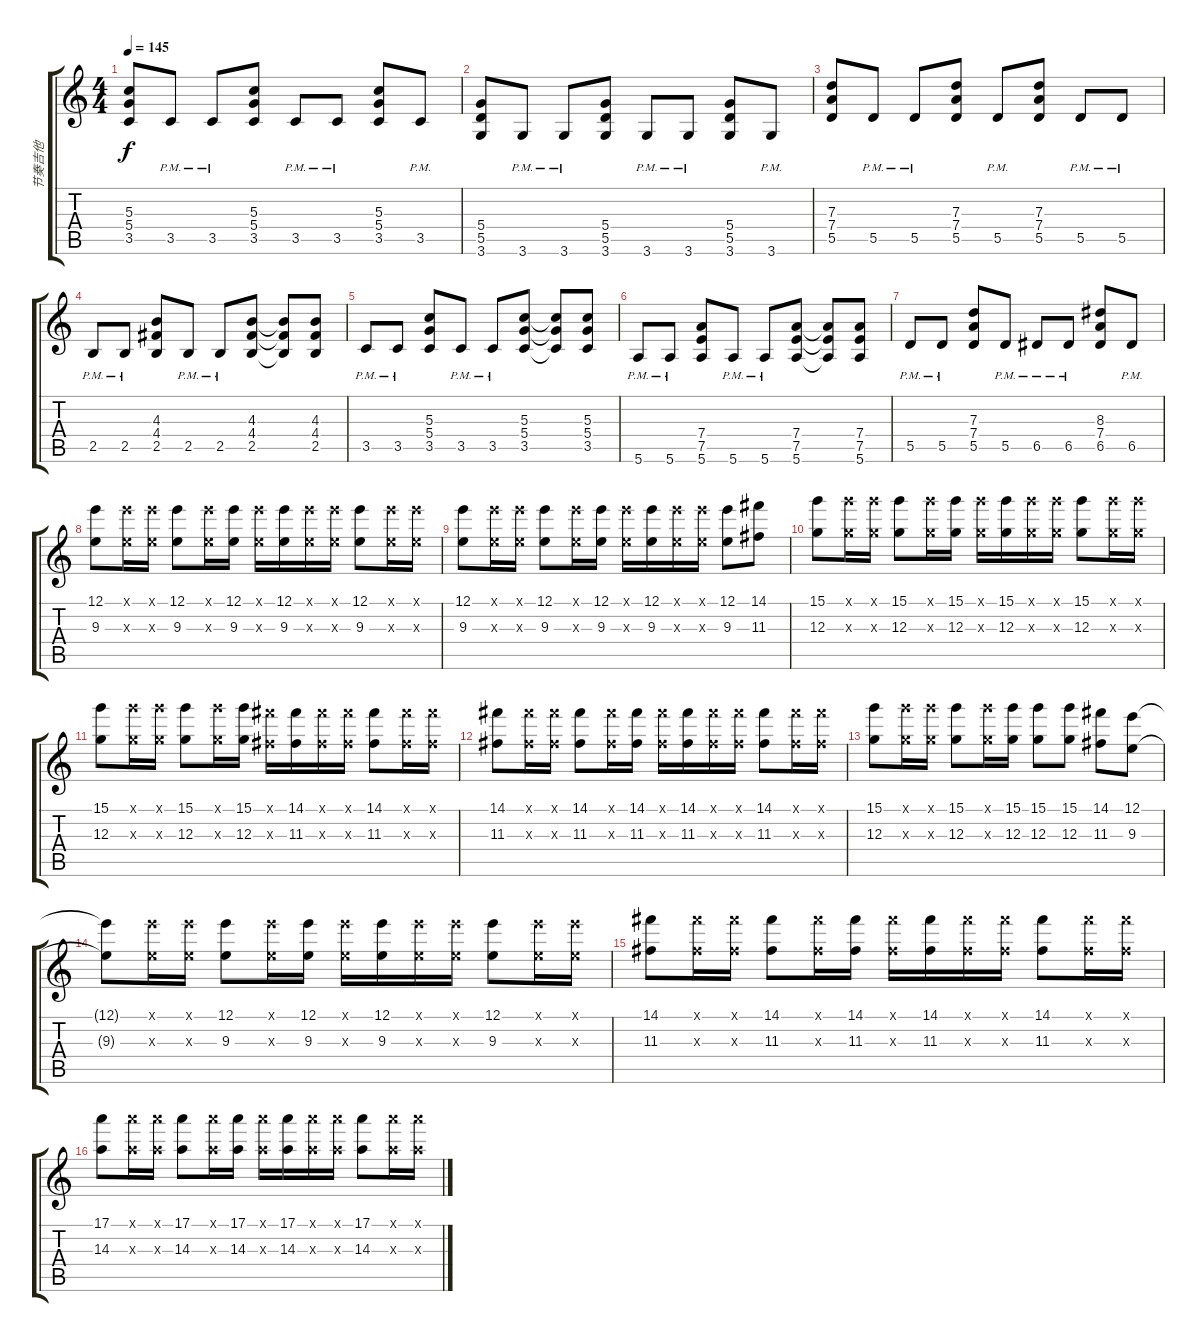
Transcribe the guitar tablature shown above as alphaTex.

\track ("节奏吉他" "节奏吉他") {instrument distortionguitar}
\staff {score tabs}
\tuning (E4 B3 G3 D3 A2 E2) {hide}
\ts (4 4)
\tempo 145
\clef g2
\ks c
(5.3 5.4 3.5).8{dy f} 3.5{pm}.8 3.5{pm}.8 (5.3 5.4 3.5).8 3.5{pm}.8 3.5{pm}.8 (5.3 5.4 3.5).8 3.5{pm}.8 |
(5.4 5.5 3.6).8 3.6{pm}.8 3.6{pm}.8 (5.4 5.5 3.6).8 3.6{pm}.8 3.6{pm}.8 (5.4 5.5 3.6).8 3.6{pm}.8 |
(7.3 7.4 5.5).8 5.5{pm}.8 5.5{pm}.8 (7.3 7.4 5.5).8 5.5{pm}.8 (7.3 7.4 5.5).8 5.5{pm}.8 5.5{pm}.8 |
2.5{pm}.8 2.5{pm}.8 (4.3 4.4 2.5).8 2.5{pm}.8 2.5{pm}.8 (4.3 4.4 2.5).8 (4.3{t} 4.4{t} 2.5{t}).8 (4.3 4.4 2.5).8 |
3.5{pm}.8 3.5{pm}.8 (5.3 5.4 3.5).8 3.5{pm}.8 3.5{pm}.8 (5.3 5.4 3.5).8 (5.3{t} 5.4{t} 3.5{t}).8 (5.3 5.4 3.5).8 |
5.6{pm}.8 5.6{pm}.8 (7.4 7.5 5.6).8 5.6{pm}.8 5.6{pm}.8 (7.4 7.5 5.6).8 (7.4{t} 7.5{t} 5.6{t}).8 (7.4 7.5 5.6).8 |
5.5{pm}.8 5.5{pm}.8 (7.3 7.4 5.5).8 5.5{pm}.8 6.5{pm}.8 6.5{pm}.8 (8.3 7.4 6.5).8 6.5{pm}.8 |
(12.1 9.3).8{volume 7} (12.1{x} 9.3{x}).16 (12.1{x} 9.3{x}).16 (12.1 9.3).8 (12.1{x} 9.3{x}).16 (12.1 9.3).16 (12.1{x} 9.3{x}).16 (12.1 9.3).16 (12.1{x} 9.3{x}).16 (12.1{x} 9.3{x}).16 (12.1 9.3).8 (12.1{x} 9.3{x}).16 (12.1{x} 9.3{x}).16 |
(12.1 9.3).8 (12.1{x} 9.3{x}).16 (12.1{x} 9.3{x}).16 (12.1 9.3).8 (12.1{x} 9.3{x}).16 (12.1 9.3).16 (12.1{x} 9.3{x}).16 (12.1 9.3).16 (12.1{x} 9.3{x}).16 (12.1{x} 9.3{x}).16 (12.1 9.3).8 (14.1 11.3).8 |
(15.1 12.3).8 (15.1{x} 12.3{x}).16 (15.1{x} 12.3{x}).16 (15.1 12.3).8 (15.1{x} 12.3{x}).16 (15.1 12.3).16 (15.1{x} 12.3{x}).16 (15.1 12.3).16 (15.1{x} 12.3{x}).16 (15.1{x} 12.3{x}).16 (15.1 12.3).8 (15.1{x} 12.3{x}).16 (15.1{x} 12.3{x}).16 |
(15.1 12.3).8 (15.1{x} 12.3{x}).16 (15.1{x} 12.3{x}).16 (15.1 12.3).8 (15.1{x} 12.3{x}).16 (15.1 12.3).16 (14.1{x} 11.3{x}).16 (14.1 11.3).16 (14.1{x} 11.3{x}).16 (14.1{x} 11.3{x}).16 (14.1 11.3).8 (14.1{x} 11.3{x}).16 (14.1{x} 11.3{x}).16 |
(14.1 11.3).8 (14.1{x} 11.3{x}).16 (14.1{x} 11.3{x}).16 (14.1 11.3).8 (14.1{x} 11.3{x}).16 (14.1 11.3).16 (14.1{x} 11.3{x}).16 (14.1 11.3).16 (14.1{x} 11.3{x}).16 (14.1{x} 11.3{x}).16 (14.1 11.3).8 (14.1{x} 11.3{x}).16 (14.1{x} 11.3{x}).16 |
(15.1 12.3).8 (15.1{x} 12.3{x}).16 (15.1{x} 12.3{x}).16 (15.1 12.3).8 (15.1{x} 12.3{x}).16 (15.1 12.3).16 (15.1 12.3).8 (15.1 12.3).8 (14.1 11.3).8 (12.1 9.3).8 |
(12.1{t} 9.3{t}).8 (12.1{x} 9.3{x}).16 (12.1{x} 9.3{x}).16 (12.1 9.3).8 (12.1{x} 9.3{x}).16 (12.1 9.3).16 (12.1{x} 9.3{x}).16 (12.1 9.3).16 (12.1{x} 9.3{x}).16 (12.1{x} 9.3{x}).16 (12.1 9.3).8 (12.1{x} 9.3{x}).16 (12.1{x} 9.3{x}).16 |
(14.1 11.3).8 (14.1{x} 11.3{x}).16 (14.1{x} 11.3{x}).16 (14.1 11.3).8 (14.1{x} 11.3{x}).16 (14.1 11.3).16 (14.1{x} 11.3{x}).16 (14.1 11.3).16 (14.1{x} 11.3{x}).16 (14.1{x} 11.3{x}).16 (14.1 11.3).8 (14.1{x} 11.3{x}).16 (14.1{x} 11.3{x}).16 |
(17.1 14.3).8 (17.1{x} 14.3{x}).16 (17.1{x} 14.3{x}).16 (17.1 14.3).8 (17.1{x} 14.3{x}).16 (17.1 14.3).16 (17.1{x} 14.3{x}).16 (17.1 14.3).16 (17.1{x} 14.3{x}).16 (17.1{x} 14.3{x}).16 (17.1 14.3).8 (17.1{x} 14.3{x}).16 (17.1{x} 14.3{x}).16
